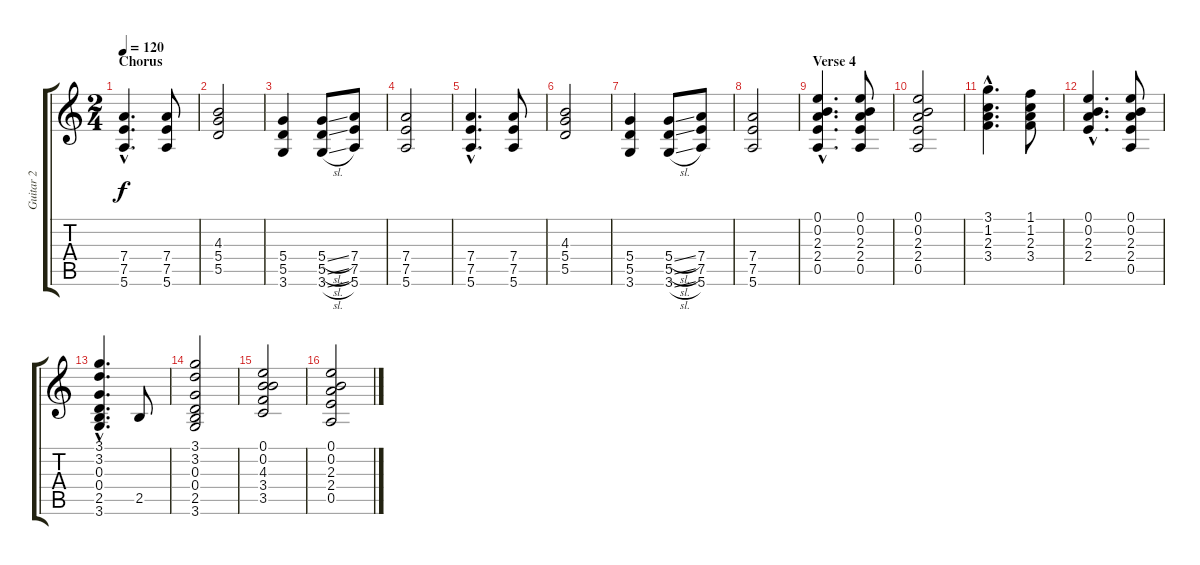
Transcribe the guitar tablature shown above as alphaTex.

\track ("Guitar 2" "Guitar 2") {instrument acousticguitarnylon}
\staff {score tabs}
\tuning (E4 B3 G3 D3 A2 E2) {hide}
\ts (2 4)
\section ("" "Chorus")
\tempo 120
\clef g2
\ks c
(7.4{hac} 7.5{hac} 5.6{hac}).4{d dy f} (7.4 7.5 5.6).8 |
(4.3 5.4 5.5).2 |
(5.4 5.5 3.6).4 (5.4{sl} 5.5{sl} 3.6{sl}).8 (7.4 7.5 5.6).8 |
(7.4 7.5 5.6).2 |
(7.4{hac} 7.5{hac} 5.6{hac}).4{d} (7.4 7.5 5.6).8 |
(4.3 5.4 5.5).2 |
(5.4 5.5 3.6).4 (5.4{sl} 5.5{sl} 3.6{sl}).8 (7.4 7.5 5.6).8 |
(7.4 7.5 5.6).2 |
\section ("" "Verse 4")
(0.1{hac} 0.2{hac} 2.3{hac} 2.4{hac} 0.5{hac}).4{d} (0.1 0.2 2.3 2.4 0.5).8 |
(0.1 0.2 2.3 2.4 0.5).2 |
(3.1{hac} 1.2{hac} 2.3{hac} 3.4{hac}).4{d} (1.1 1.2 2.3 3.4).8 |
(0.1{hac} 0.2{hac} 2.3{hac} 2.4{hac}).4{d} (0.1 0.2 2.3 2.4 0.5).8 |
(3.1{hac} 3.2{hac} 0.3{hac} 0.4{hac} 2.5{hac} 3.6{hac}).4{d} 2.5.8 |
(3.1 3.2 0.3 0.4 2.5 3.6).2 |
(0.1 0.2 4.3 3.4 3.5).2 |
(0.1 0.2 2.3 2.4 0.5).2
